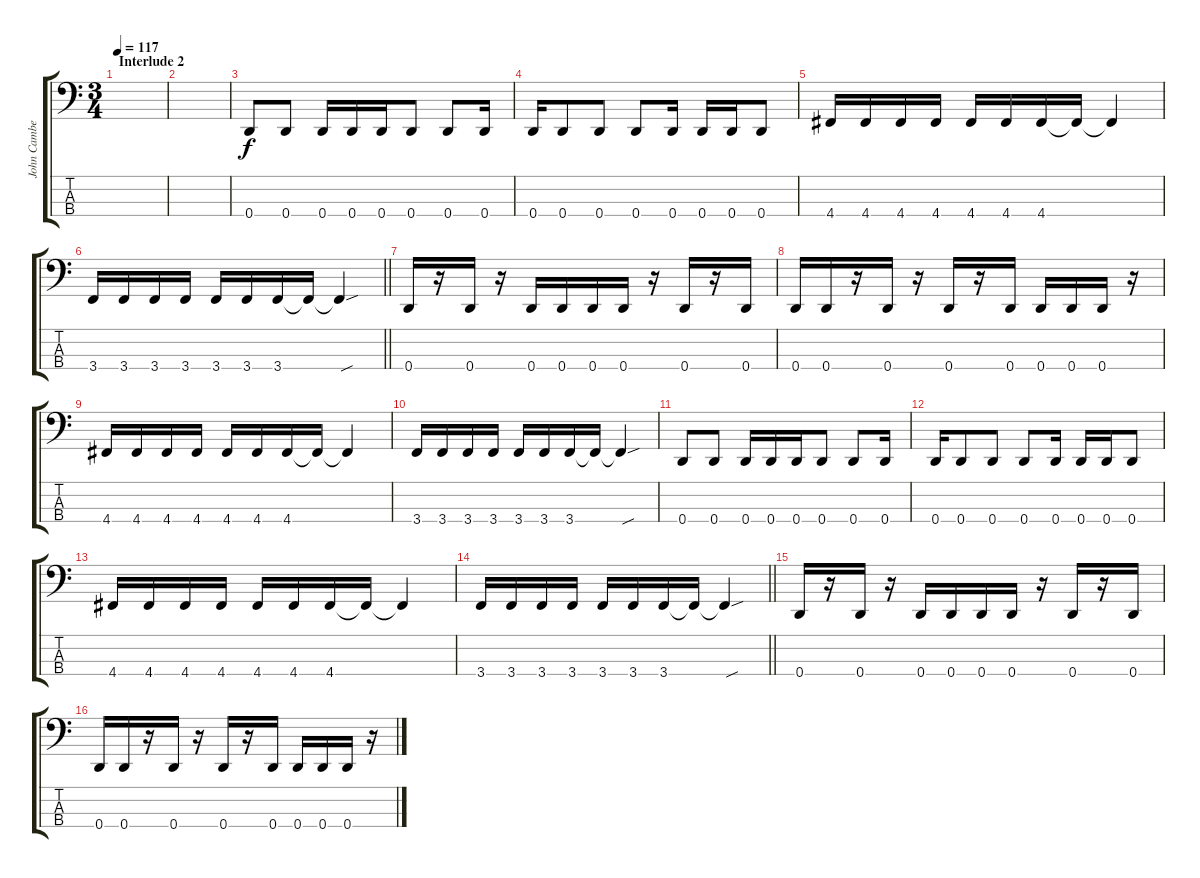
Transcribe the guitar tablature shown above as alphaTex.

\track ("John Cambell" "John Cambe") {instrument electricbasspick}
\staff {score tabs}
\tuning (G2 D2 A1 D1) {hide}
\ts (3 4)
\section ("" "Interlude 2")
\tempo 117
\clef f4
\ks c
|
|
0.4.8 0.4.8 0.4.16 0.4.16 0.4.16 0.4.8 0.4.8 0.4.16 |
0.4.16 0.4.8 0.4.8 0.4.8 0.4.16 0.4.16 0.4.16 0.4.8 |
4.4.16 4.4.16 4.4.16 4.4.16 4.4.16 4.4.16 4.4.16 4.4{t}.16 4.4{t}.4 |
\barLineRight lightlight
3.4.16 3.4.16 3.4.16 3.4.16 3.4.16 3.4.16 3.4.16 3.4{t}.16 3.4{sou t}.4 |
0.4.16 r.16 0.4.16 r.16 0.4.16 0.4.16 0.4.16 0.4.16 r.16 0.4.16 r.16 0.4.16 |
0.4.16 0.4.16 r.16 0.4.16 r.16 0.4.16 r.16 0.4.16 0.4.16 0.4.16 0.4.16 r.16 |
4.4.16 4.4.16 4.4.16 4.4.16 4.4.16 4.4.16 4.4.16 4.4{t}.16 4.4{t}.4 |
3.4.16 3.4.16 3.4.16 3.4.16 3.4.16 3.4.16 3.4.16 3.4{t}.16 3.4{sou t}.4 |
0.4.8 0.4.8 0.4.16 0.4.16 0.4.16 0.4.8 0.4.8 0.4.16 |
0.4.16 0.4.8 0.4.8 0.4.8 0.4.16 0.4.16 0.4.16 0.4.8 |
4.4.16 4.4.16 4.4.16 4.4.16 4.4.16 4.4.16 4.4.16 4.4{t}.16 4.4{t}.4 |
\barLineRight lightlight
3.4.16 3.4.16 3.4.16 3.4.16 3.4.16 3.4.16 3.4.16 3.4{t}.16 3.4{sou t}.4 |
0.4.16 r.16 0.4.16 r.16 0.4.16 0.4.16 0.4.16 0.4.16 r.16 0.4.16 r.16 0.4.16 |
0.4.16 0.4.16 r.16 0.4.16 r.16 0.4.16 r.16 0.4.16 0.4.16 0.4.16 0.4.16 r.16
